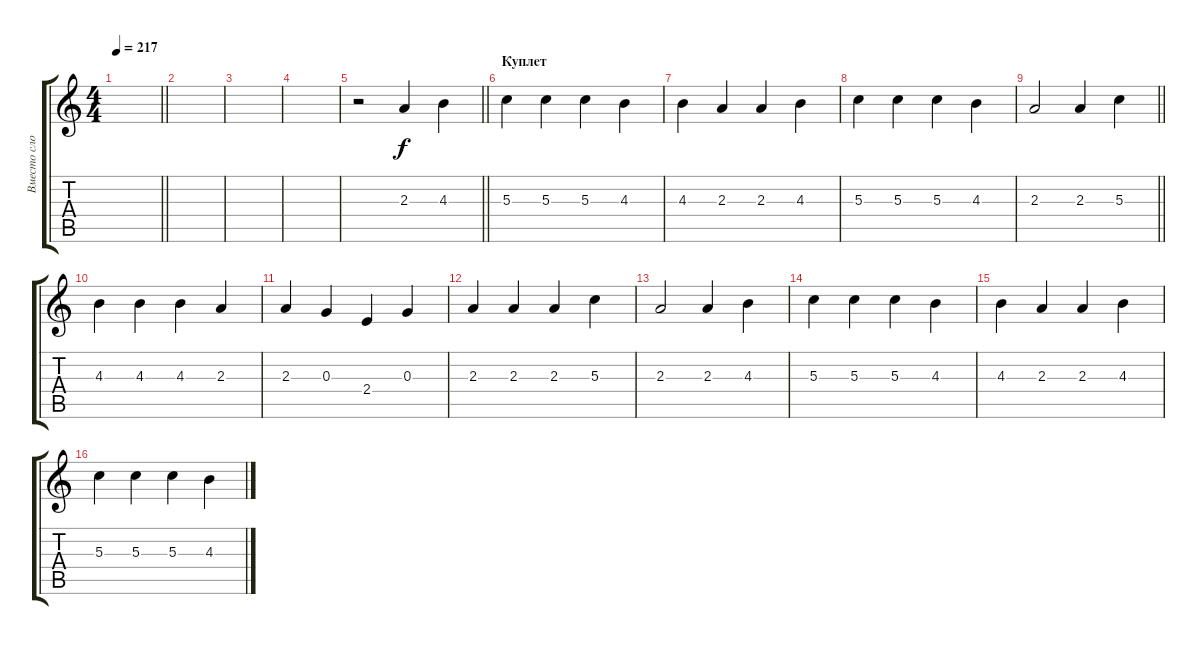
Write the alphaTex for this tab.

\track ("Вместо слов" "Вместо сло") {instrument acousticguitarsteel}
\staff {score tabs}
\tuning (E4 B3 G3 D3 A2 E2) {hide}
\ts (4 4)
\tempo 217
\clef g2
\barLineRight lightlight
\ks c
|
|
|
|
\barLineRight lightlight
r.2 2.3.4 4.3.4 |
\section ("" "Куплет")
5.3.4 5.3.4 5.3.4 4.3.4 |
4.3.4 2.3.4 2.3.4 4.3.4 |
5.3.4 5.3.4 5.3.4 4.3.4 |
\barLineRight lightlight
2.3.2 2.3.4 5.3.4 |
4.3.4 4.3.4 4.3.4 2.3.4 |
2.3.4 0.3.4 2.4.4 0.3.4 |
2.3.4 2.3.4 2.3.4 5.3.4 |
2.3.2 2.3.4 4.3.4 |
5.3.4 5.3.4 5.3.4 4.3.4 |
4.3.4 2.3.4 2.3.4 4.3.4 |
5.3.4 5.3.4 5.3.4 4.3.4
